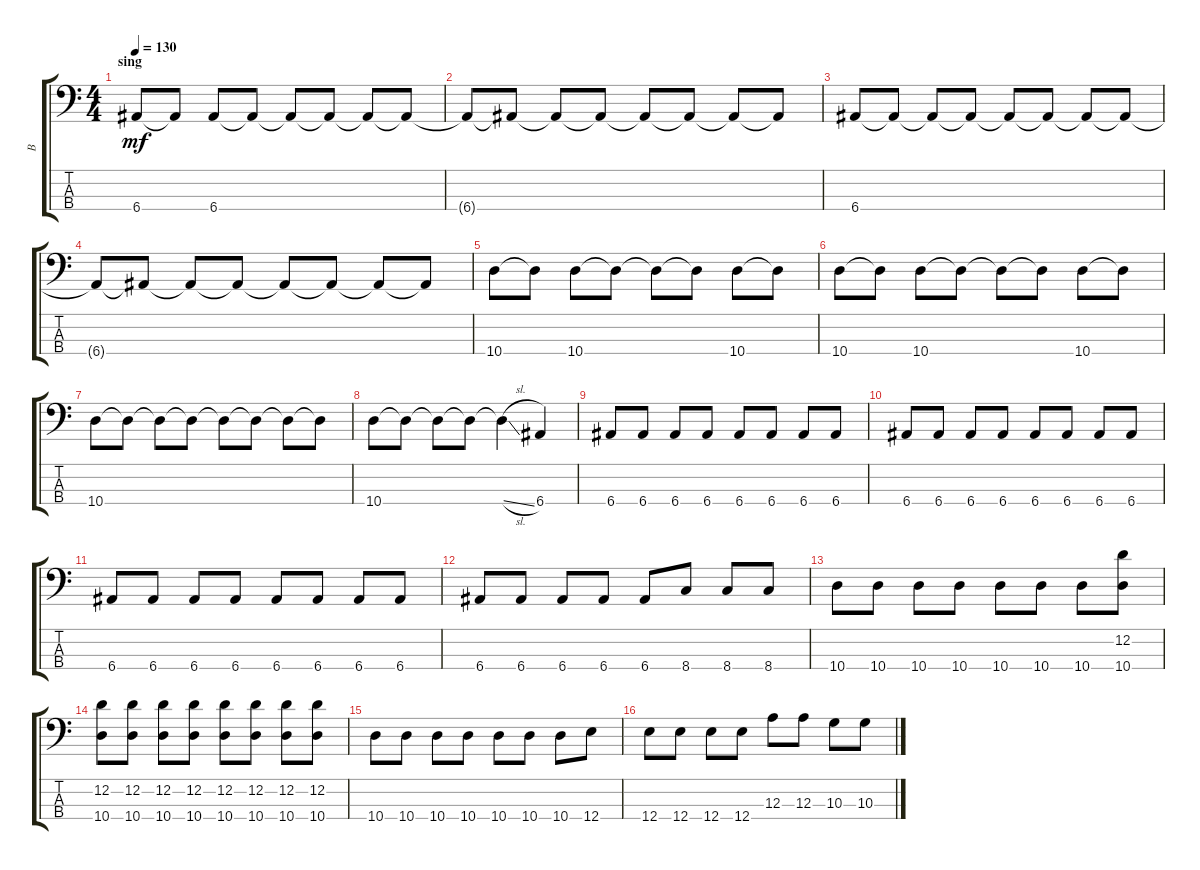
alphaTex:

\track ("B" "B") {instrument electricbassfinger}
\staff {score tabs}
\tuning (G2 D2 A1 E1) {hide}
\ts (4 4)
\section ("" "sing")
\tempo 130
\clef f4
\ks c
6.4.8{dy mf} 6.4{t}.8 6.4.8 6.4{t}.8 6.4{t}.8 6.4{t}.8 6.4{t}.8 6.4{t}.8 |
6.4{t}.8 6.4{t}.8 6.4{t}.8 6.4{t}.8 6.4{t}.8 6.4{t}.8 6.4{t}.8 6.4{t}.8 |
6.4.8 6.4{t}.8 6.4{t}.8 6.4{t}.8 6.4{t}.8 6.4{t}.8 6.4{t}.8 6.4{t}.8 |
6.4{t}.8 6.4{t}.8 6.4{t}.8 6.4{t}.8 6.4{t}.8 6.4{t}.8 6.4{t}.8 6.4{t}.8 |
10.4.8 10.4{t}.8 10.4.8 10.4{t}.8 10.4{t}.8 10.4{t}.8 10.4.8 10.4{t}.8 |
10.4.8 10.4{t}.8 10.4.8 10.4{t}.8 10.4{t}.8 10.4{t}.8 10.4.8 10.4{t}.8 |
10.4.8 10.4{t}.8 10.4{t}.8 10.4{t}.8 10.4{t}.8 10.4{t}.8 10.4{t}.8 10.4{t}.8 |
10.4.8 10.4{t}.8 10.4{t}.8 10.4{t}.8 10.4{sl t}.4 6.4.4 |
6.4.8 6.4.8 6.4.8 6.4.8 6.4.8 6.4.8 6.4.8 6.4.8 |
6.4.8 6.4.8 6.4.8 6.4.8 6.4.8 6.4.8 6.4.8 6.4.8 |
6.4.8 6.4.8 6.4.8 6.4.8 6.4.8 6.4.8 6.4.8 6.4.8 |
6.4.8 6.4.8 6.4.8 6.4.8 6.4.8 8.4.8 8.4.8 8.4.8 |
10.4.8 10.4.8 10.4.8 10.4.8 10.4.8 10.4.8 10.4.8 (12.2 10.4).8 |
(12.2 10.4).8 (12.2 10.4).8 (12.2 10.4).8 (12.2 10.4).8 (12.2 10.4).8 (12.2 10.4).8 (12.2 10.4).8 (12.2 10.4).8 |
10.4.8 10.4.8 10.4.8 10.4.8 10.4.8 10.4.8 10.4.8 12.4.8 |
12.4.8 12.4.8 12.4.8 12.4.8 12.3.8 12.3.8 10.3.8 10.3.8
